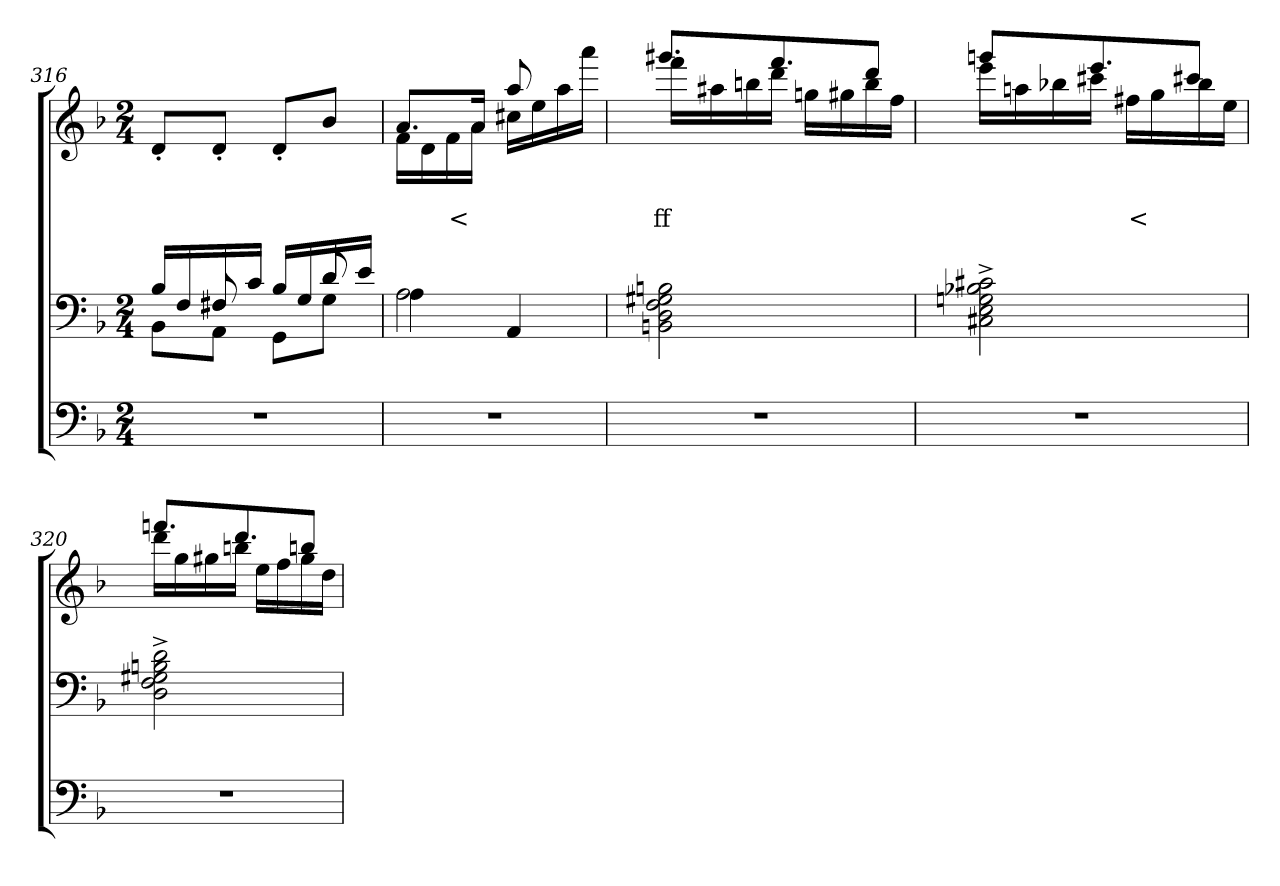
**kern	**kern	**kern	**text	**text
*part3	*part2	*part1	*part1	*part1
*staff3	*staff2	*staff1	*staff1	*staff1
*clefF4	*clefF4	*clefG2	*	*
*k[b-]	*k[b-]	*k[b-]	*	*
*M2/4	*M2/4	*M2/4	*	*
=316	=316	=316	=316	=316
*	*^	*	*	*
*	*	*^	*	*	*
2r	16B-LL	8BB-L	8ryy	8d'>L	.	.
.	16F	.	.	.	.	.
.	16F#X	8AAJ	8F#	8d'>J	.	.
.	16cJJ	.	.	.	.	.
.	16B-LL	8GGL	8ryy	8d'>L	.	.
.	16G	.	.	.	.	.
.	16d	8GJ	8d	8b-J	.	.
.	16eJJ	.	.	.	.	.
*	*	*v	*v	*	*	*
=317	=317	=317	=317	=317	=317
*	*	*	*^	*	*
2r	2A\	4A\	8.aL	16fLL	.	.
.	.	.	.	16d	.	.
.	.	.	.	16f	.	<
.	.	.	16aJk	16aJJ	.	.
.	.	4AA/	8aa	16cc#XLL	.	.
.	.	.	.	16ee	.	.
.	.	.	8ryy	16aa	.	.
.	.	.	.	16aaaJJ	.	.
*	*v	*v	*	*	*	*
=318	=318	=318	=318	=318	=318
2r	2Bn 2G#X 2F 2D 2BBn	8.ggg#XL	16fffLL	.	ff
.	.	.	16aa#X	.	.
.	.	.	16bbn	.	.
.	.	8.fff	16dddJJ	.	.
.	.	.	16ggnLL	.	.
.	.	.	16gg#X	.	.
.	.	8dddJ	16bb	.	.
.	.	.	16ffJJ	.	.
=319	=319	=319	=319	=319	=319
2r	2c#X^> 2B-X^> 2Gn^> 2E^> 2C#X^>	8gggnL	16eeeLL	.	.
.	.	.	16aan	.	.
.	.	16ryy	16bb-X	.	.
.	.	8.eee	16ccc#JJ	.	.
.	.	.	16ff#XLL	.	<
.	.	.	16gg	.	.
.	.	8ccc#XJ	16bb-	.	.
.	.	.	16eeJJ	.	.
=320	=320	=320	=320	=320	=320
2r	2d^> 2Bn^> 2G#X^> 2F^> 2D^>	8.fffnL	16dddLL	.	.
.	.	.	16gg	.	.
.	.	.	16gg#X	.	.
.	.	8.ddd	16bbnJJ	.	.
.	.	.	16eeLL	.	.
.	.	.	16ff	.	.
.	.	8bbnJ	16gg#	.	.
.	.	.	16ddJJ	.	.
*	*	*v	*v	*	*
=	=	=	=	=
*-	*-	*-	*-	*-
